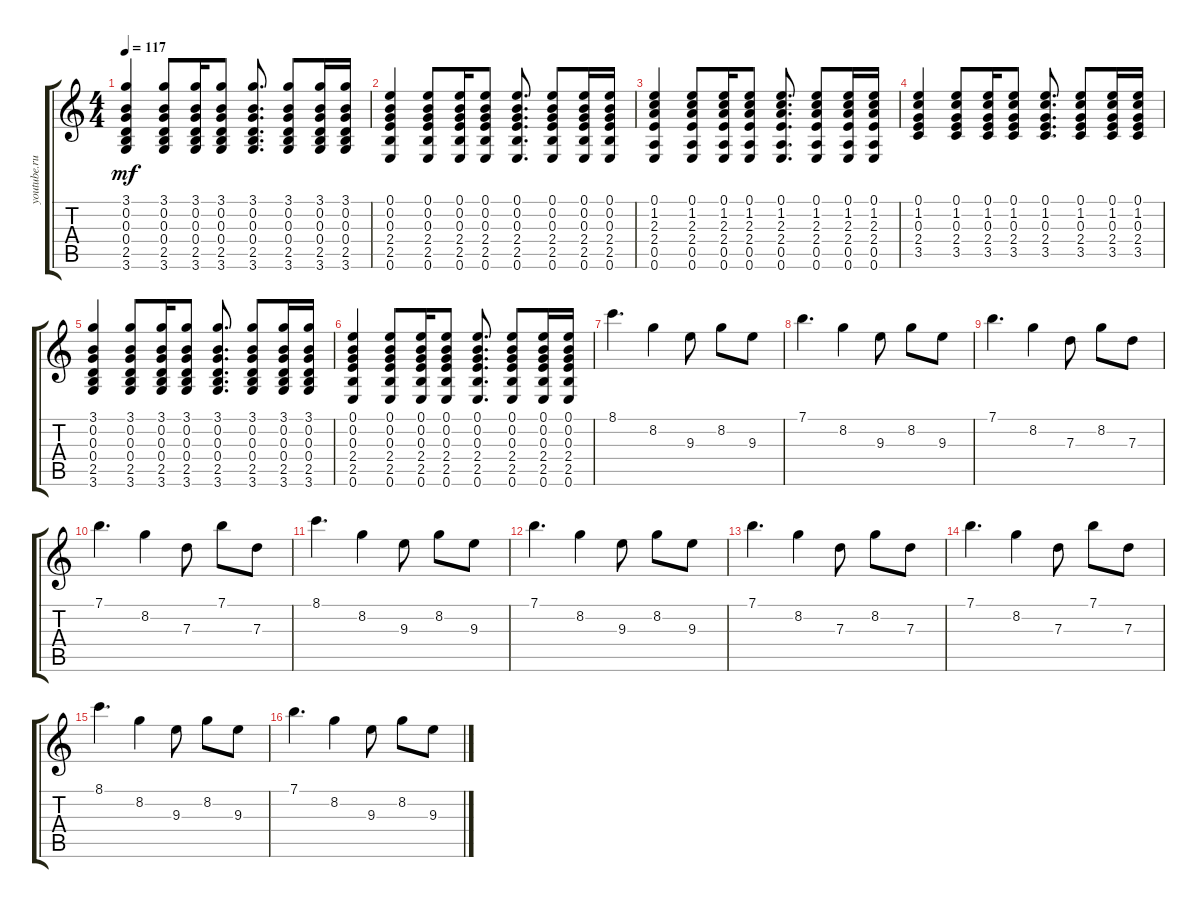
\track ("youtube.ru\\ThomasPerryMusic " "youtube.ru") {mute instrument acousticguitarsteel}
\staff {score tabs}
\tuning (E4 B3 G3 D3 A2 E2) {hide}
\ts (4 4)
\tempo 117
\clef g2
\ks c
(3.1 0.2 0.3 0.4 2.5 3.6).4{dy mf} (3.1 0.2 0.3 0.4 2.5 3.6).8 (3.1 0.2 0.3 0.4 2.5 3.6).16 (3.1 0.2 0.3 0.4 2.5 3.6).8 (3.1 0.2 0.3 0.4 2.5 3.6).8{d} (3.1 0.2 0.3 0.4 2.5 3.6).8 (3.1 0.2 0.3 0.4 2.5 3.6).16 (3.1 0.2 0.3 0.4 2.5 3.6).16 |
(0.1 0.2 0.3 2.4 2.5 0.6).4 (0.1 0.2 0.3 2.4 2.5 0.6).8 (0.1 0.2 0.3 2.4 2.5 0.6).16 (0.1 0.2 0.3 2.4 2.5 0.6).8 (0.1 0.2 0.3 2.4 2.5 0.6).8{d} (0.1 0.2 0.3 2.4 2.5 0.6).8 (0.1 0.2 0.3 2.4 2.5 0.6).16 (0.1 0.2 0.3 2.4 2.5 0.6).16 |
(0.1 1.2 2.3 2.4 0.5 0.6).4 (0.1 1.2 2.3 2.4 0.5 0.6).8 (0.1 1.2 2.3 2.4 0.5 0.6).16 (0.1 1.2 2.3 2.4 0.5 0.6).8 (0.1 1.2 2.3 2.4 0.5 0.6).8{d} (0.1 1.2 2.3 2.4 0.5 0.6).8 (0.1 1.2 2.3 2.4 0.5 0.6).16 (0.1 1.2 2.3 2.4 0.5 0.6).16 |
(0.1 1.2 0.3 2.4 3.5).4 (0.1 1.2 0.3 2.4 3.5).8 (0.1 1.2 0.3 2.4 3.5).16 (0.1 1.2 0.3 2.4 3.5).8 (0.1 1.2 0.3 2.4 3.5).8{d} (0.1 1.2 0.3 2.4 3.5).8 (0.1 1.2 0.3 2.4 3.5).16 (0.1 1.2 0.3 2.4 3.5).16 |
(3.1 0.2 0.3 0.4 2.5 3.6).4 (3.1 0.2 0.3 0.4 2.5 3.6).8 (3.1 0.2 0.3 0.4 2.5 3.6).16 (3.1 0.2 0.3 0.4 2.5 3.6).8 (3.1 0.2 0.3 0.4 2.5 3.6).8{d} (3.1 0.2 0.3 0.4 2.5 3.6).8 (3.1 0.2 0.3 0.4 2.5 3.6).16 (3.1 0.2 0.3 0.4 2.5 3.6).16 |
(0.1 0.2 0.3 2.4 2.5 0.6).4 (0.1 0.2 0.3 2.4 2.5 0.6).8 (0.1 0.2 0.3 2.4 2.5 0.6).16 (0.1 0.2 0.3 2.4 2.5 0.6).8 (0.1 0.2 0.3 2.4 2.5 0.6).8{d} (0.1 0.2 0.3 2.4 2.5 0.6).8 (0.1 0.2 0.3 2.4 2.5 0.6).16 (0.1 0.2 0.3 2.4 2.5 0.6).16 |
8.1.4{d} 8.2.4 9.3.8 8.2.8 9.3.8 |
7.1.4{d} 8.2.4 9.3.8 8.2.8 9.3.8 |
7.1.4{d} 8.2.4 7.3.8 8.2.8 7.3.8 |
7.1.4{d} 8.2.4 7.3.8 7.1.8 7.3.8 |
8.1.4{d} 8.2.4 9.3.8 8.2.8 9.3.8 |
7.1.4{d} 8.2.4 9.3.8 8.2.8 9.3.8 |
7.1.4{d} 8.2.4 7.3.8 8.2.8 7.3.8 |
7.1.4{d} 8.2.4 7.3.8 7.1.8 7.3.8 |
8.1.4{d} 8.2.4 9.3.8 8.2.8 9.3.8 |
7.1.4{d} 8.2.4 9.3.8 8.2.8 9.3.8
